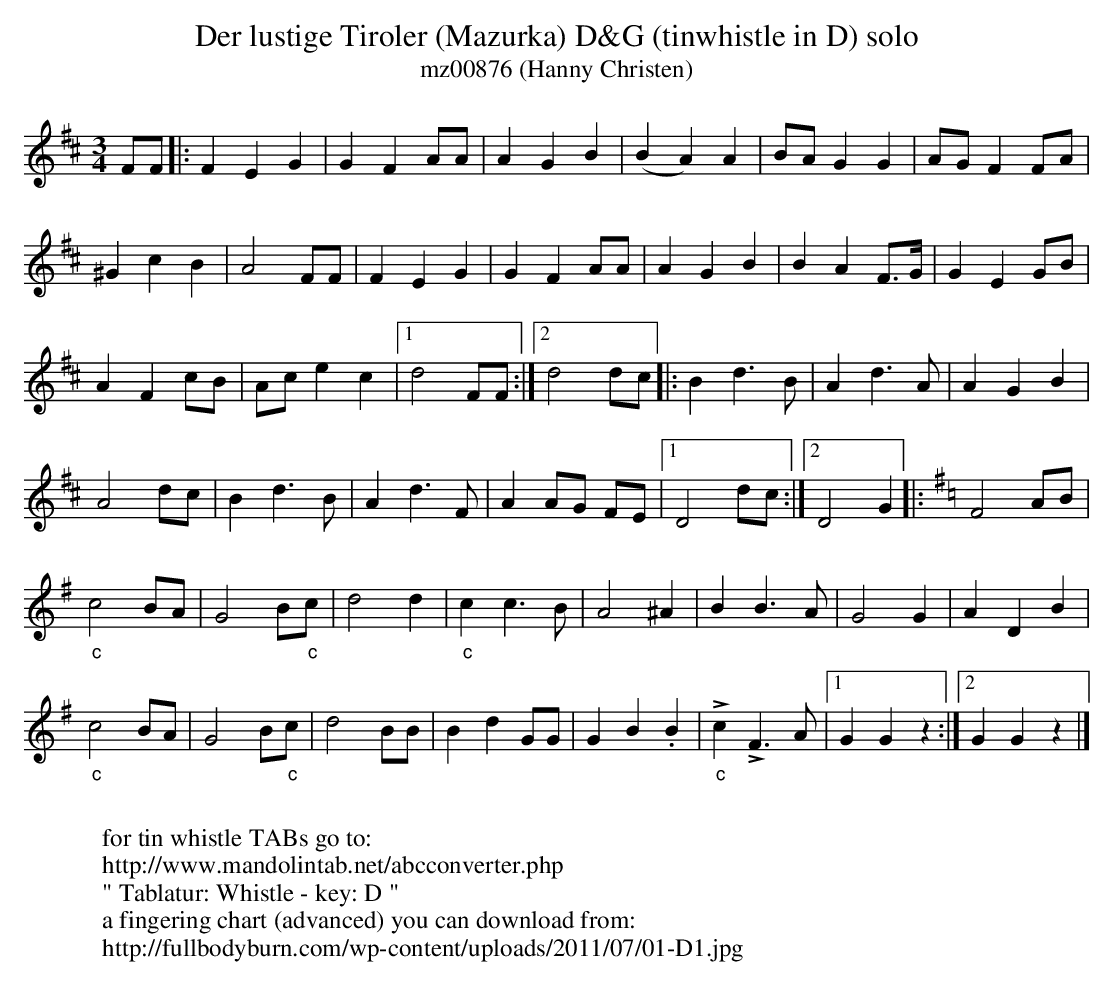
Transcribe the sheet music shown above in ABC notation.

X:1
T:Der lustige Tiroler (Mazurka) D&G (tinwhistle in D) solo
T: mz00876 (Hanny Christen)
M:3/4
L:1/8
K:D transpose=12
FF |: F2E2G2 | G2F2AA | A2G2B2 | (B2A2)A2 | BAG2G2 | AGF2FA |
^G2c2B2 | A4FF | F2E2G2 | G2F2AA | A2G2B2 | B2A2F>G | G2E2GB |
A2F2cB | Ace2c2 |1 d4FF :|2 d4dc |: B2d3B | A2d3A | A2G2B2 |
A4dc | B2d3B | A2d3F | A2AG FE |1 D4dc :|2 D4G2 |: [K:G] F4AB |
"_c"c4BA | G4B"_c"c | d4d2 | "_c"c2c3B | A4^A2 | B2B3A | G4G2 | A2D2B2 |
"_c"c4BA | G4B"_c"c | d4BB | B2d2GG | G2B2.B2 | !>!"_c"c2!>!F3A |1 G2G2z2 :|2 G2G2z2 |]
W:
W:for tin whistle TABs go to:
W:http://www.mandolintab.net/abcconverter.php
W:" Tablatur: Whistle - key: D "
W:a fingering chart (advanced) you can download from:
W:http://fullbodyburn.com/wp-content/uploads/2011/07/01-D1.jpg
